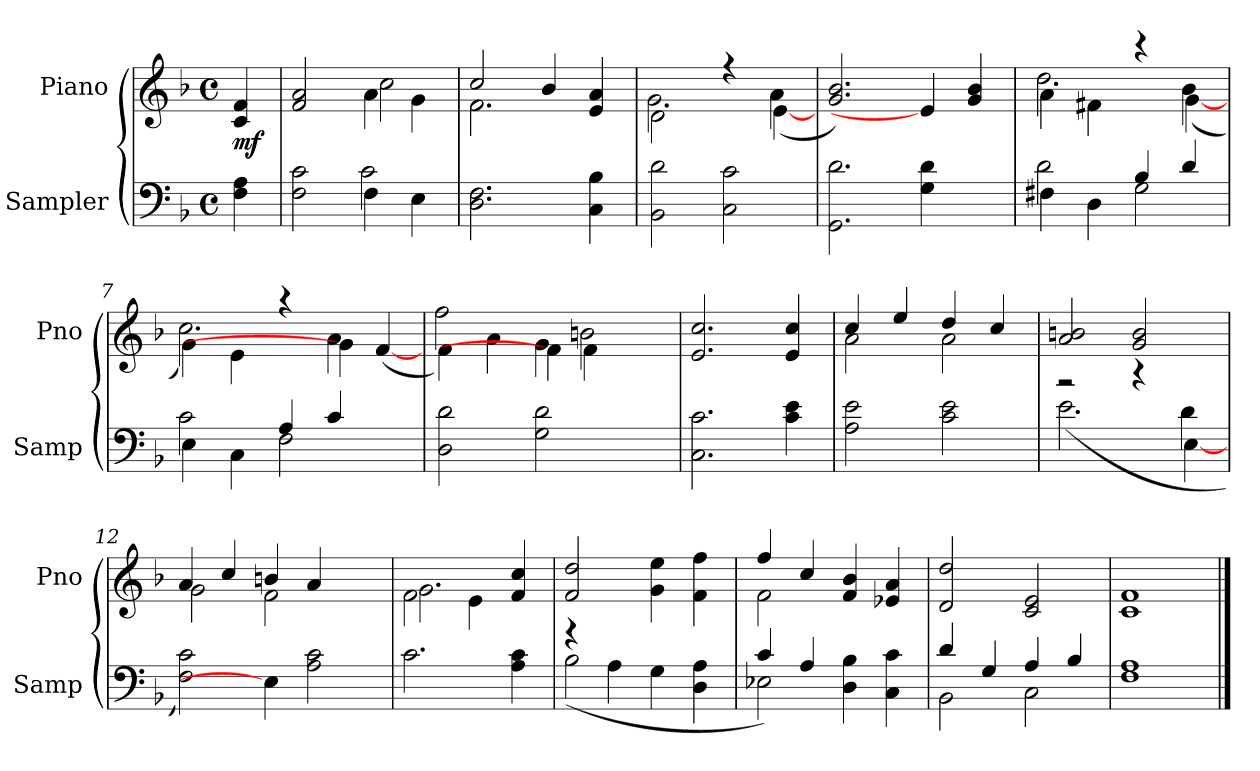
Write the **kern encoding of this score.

**kern	**kern	**dynam
*part2	*part1	*part1
*staff2	*staff1	*staff1
*I"Sampler	*I"Piano	*
*I'Samp	*I'Pno	*
*clefF4	*clefG2	*
*k[b-]	*k[b-]	*
*F:	*F:	*
*M4/4	*M4/4	*
*met(c)	*met(c)	*
=1	=1	=1
4F 4A	4c 4f	mf
=2	=2	=2
*^	*^	*
2F 2c	2ryy	2f 2a	2ryy	.
4F\	2c	4a\	2cc	.
4E\	.	4g\	.	.
*v	*v	*	*	*
=3	=3	=3	=3
2.D 2.F	2cc/	2.f	.
.	4b-/	.	.
4C 4B-	4e 4a	4ryy	.
=4	=4	=4	=4
2BB- 2d	2d\	2.g	.
2C 2c	4r	.	.
.	4a\	([4e	.
*	*v	*v	*
=5	=5	=5
2.GG 2.d	2.g 2.b-)	.
4G 4d	4e]	.
4ryy	4g 4b-	.
=6	=6	=6
*^	*^	*
4F#X\	2d	4a\	2.dd	.
4D\	.	4f#X\	.	.
4B-/	2G	4r	.	.
4d/	.	4b-\	([4g	.
=7	=7	=7	=7	=7
4E\	2c	4g\)	2.cc	.
4C\	.	4e\	.	.
4A/	2F	4r	.	.
4c/	.	4a\	4g]	.
4ryy	4ryy	4ryy	([4f	.
*v	*v	*	*	*
=8	=8	=8	=8
2D 2d	4f\)	2ff	.
.	4a\	.	.
2G 2d	4g\	4f]	.
.	4f\	2bn	.
4ryy	4ryy	.	.
*	*v	*v	*
=9	=9	=9
2.C 2.c	2.e 2.cc	.
4c 4e	4e 4cc	.
=10	=10	=10
*	*^	*
2A 2e	4cc/	2a	.
.	4ee/	.	.
2c 2e	4dd/	2a	.
.	4cc/	.	.
*	*v	*v	*
=11	=11	=11
*^	*	*
2r	(2.e	2a 2bn	.
4r	.	2g 2b	.
4d\	[4E	.	.
*v	*v	*	*
=12	=12	=12
*	*^	*
2F 2c)	4a/	2g	.
.	4cc/	.	.
4E]	4bn/	2f	.
2A 2c	4a/	.	.
.	4ryy	4ryy	.
=13	=13	=13	=13
2.c	2f\	2.g	.
.	4e\	.	.
4A 4c	4f 4cc	4ryy	.
*	*v	*v	*
=14	=14	=14
*^	*	*
4r	(2B-	2f 2dd	.
4A\	.	.	.
4G	2ryy	4g 4ee	.
4D 4A	.	4f 4ff	.
=15	=15	=15	=15
*	*	*^	*
4c/)	2E-X	4ff/	2f	.
4A/	.	4cc/	.	.
4D 4B-	2ryy	4f 4b-	2ryy	.
4C 4c	.	4e-X 4a	.	.
*	*	*v	*v	*
=16	=16	=16	=16
4d/	2BB-	2d 2dd	.
4G/	.	.	.
4A/	2C	2c 2e	.
4B-/	.	.	.
*v	*v	*	*
=17	=17	=17
1F 1A	1c 1f	.
==	==	==
*-	*-	*-
